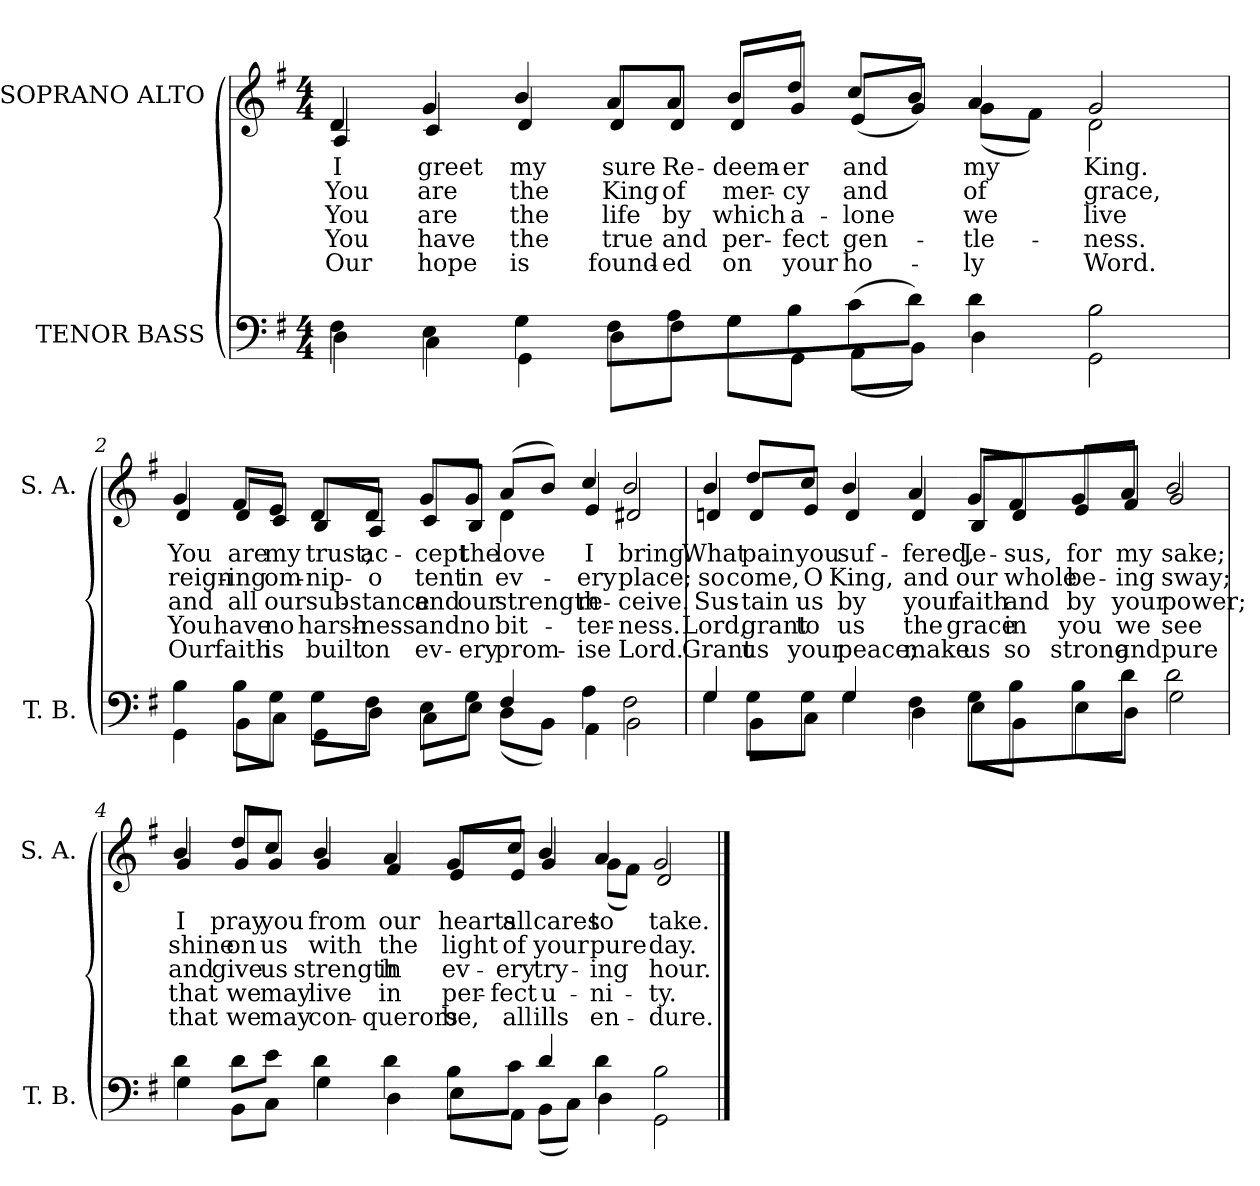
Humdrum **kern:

**kern	**kern	**text	**text	**text	**text	**text
*part2	*part1	*part1	*part1	*part1	*part1	*part1
*staff2	*staff1	*staff1	*staff1	*staff1	*staff1	*staff1
*I"TENOR BASS	*I"SOPRANO ALTO	*	*	*	*	*
*I'T. B.	*I'S. A.	*	*	*	*	*
!!LO:PB:g=z
*clefF4	*clefG2	*	*	*	*	*
*k[f#]	*k[f#]	*	*	*	*	*
*G:	*G:	*	*	*	*	*
*M4/4	*M4/4	*	*	*	*	*
=1	=1	=1	=1	=1	=1	=1
*^	*	*	*	*	*	*
!	!	!LO:TX:b:cj:t=1	!	!	!	!	!
!	!	!LO:TX:b:cj:t=2	!	!	!	!	!
!	!	!LO:TX:b:cj:t=3	!	!	!	!	!
!	!	!LO:TX:b:cj:t=4	!	!	!	!	!
!	!	!LO:TX:b:cj:t=5	!	!	!	!	!
!	!	!	!LO:LY:b:color=#000000	!LO:LY:b:color=#000000	!LO:LY:b:color=#000000	!LO:LY:b:color=#000000	!LO:LY:b:color=#000000
*	*	*^	*	*	*	*	*
4F#i\	4Di\	4di/	4Ai/	I	You	You	You	Our
!	!	!	!	!LO:LY:b:color=#000000	!LO:LY:b:color=#000000	!LO:LY:b:color=#000000	!LO:LY:b:color=#000000	!LO:LY:b:color=#000000
4Ei\	4Ci\	4gi/	4ci/	greet	are	are	have	hope
!	!	!	!	!LO:LY:b:color=#000000	!LO:LY:b:color=#000000	!LO:LY:b:color=#000000	!LO:LY:b:color=#000000	!LO:LY:b:color=#000000
4Gi\	4GGi\	4bi/	4di/	my	the	the	the	is
!	!	!	!	!LO:LY:b:color=#000000	!LO:LY:b:color=#000000	!LO:LY:b:color=#000000	!LO:LY:b:color=#000000	!LO:LY:b:color=#000000
8F#i\L	8Di\L	8ai/L	8di/L	sure	King	life	true	found-
!	!	!	!	!LO:LY:b:color=#000000	!LO:LY:b:color=#000000	!LO:LY:b:color=#000000	!LO:LY:b:color=#000000	!LO:LY:b:color=#000000
8Ai\	8F#i\J	8ai/J	8di/J	Re-	of	by	and	-ed
!	!	!	!	!LO:LY:b:color=#000000	!LO:LY:b:color=#000000	!LO:LY:b:color=#000000	!LO:LY:b:color=#000000	!LO:LY:b:color=#000000
8Gi\	8Gi\L	8bi/L	8di/L	-deem-	mer-	which	per-	on
!	!	!	!	!LO:LY:b:color=#000000	!LO:LY:b:color=#000000	!LO:LY:b:color=#000000	!LO:LY:b:color=#000000	!LO:LY:b:color=#000000
8Bi\	8GGi\J	8ddi/J	8gi/J	-er	-cy	a-	-fect	your
!	!	!	!	!LO:LY:b:color=#000000	!LO:LY:b:color=#000000	!LO:LY:b:color=#000000	!LO:LY:b:color=#000000	!LO:LY:b:color=#000000
(8ci\	(8AAi\L	8cci/L	(8ei/L	and	and	-lone	gen-	ho-
8di\J)	8BBi\J)	8bi/J	8gi/J)	.	.	.	.	.
!	!	!	!	!LO:LY:b:color=#000000	!LO:LY:b:color=#000000	!LO:LY:b:color=#000000	!LO:LY:b:color=#000000	!LO:LY:b:color=#000000
4di\	4Di\	4ai/	(8gi\L	my	of	we	-tle-	-ly
.	.	.	8f#i\J)	.	.	.	.	.
!	!	!	!	!LO:LY:b:color=#000000	!LO:LY:b:color=#000000	!LO:LY:b:color=#000000	!LO:LY:b:color=#000000	!LO:LY:b:color=#000000
2Bi\	2GGi\	2gi/	2di\	King.	grace,	live	-ness.	Word.
!!LO:LB:g=z	!!
=2	=2	=2	=2	=2	=2	=2	=2	=2
!	!	!	!	!LO:LY:b:color=#000000	!LO:LY:b:color=#000000	!LO:LY:b:color=#000000	!LO:LY:b:color=#000000	!LO:LY:b:color=#000000
4Bi\	4GGi\	4gi/	4di/	You	reign-	and	You	Our
!	!	!	!	!LO:LY:b:color=#000000	!LO:LY:b:color=#000000	!LO:LY:b:color=#000000	!LO:LY:b:color=#000000	!LO:LY:b:color=#000000
8Bi\L	8BBi\L	8f#i/L	8di/L	are	-ing	all	have	faith
!	!	!	!	!LO:LY:b:color=#000000	!LO:LY:b:color=#000000	!LO:LY:b:color=#000000	!LO:LY:b:color=#000000	!LO:LY:b:color=#000000
8Gi\J	8Ci\J	8ei/J	8ci/J	my	om-	our	no	is
!	!	!	!	!LO:LY:b:color=#000000	!LO:LY:b:color=#000000	!LO:LY:b:color=#000000	!LO:LY:b:color=#000000	!LO:LY:b:color=#000000
8Gi\L	8GGi\L	8di/L	8Bi/L	trust;	-nip-	sub-	harsh-	built
!	!	!	!	!LO:LY:b:color=#000000	!LO:LY:b:color=#000000	!LO:LY:b:color=#000000	!LO:LY:b:color=#000000	!LO:LY:b:color=#000000
8F#i\J	8Di\J	8di/J	8Ai/J	ac-	-o	-stance	-ness	on
!	!	!	!	!LO:LY:b:color=#000000	!LO:LY:b:color=#000000	!LO:LY:b:color=#000000	!LO:LY:b:color=#000000	!LO:LY:b:color=#000000
8Ei\L	8Ci\L	8gi/L	8ci/L	-cept	tent	and	and	ev-
!	!	!	!	!LO:LY:b:color=#000000	!LO:LY:b:color=#000000	!LO:LY:b:color=#000000	!LO:LY:b:color=#000000	!LO:LY:b:color=#000000
8Gi\J	8Ei\J	8gi/J	8Bi/J	the	in	our	no	-ery
!	!	!	!	!LO:LY:b:color=#000000	!LO:LY:b:color=#000000	!LO:LY:b:color=#000000	!LO:LY:b:color=#000000	!LO:LY:b:color=#000000
4F#i/	(8Di\L	(8ai/L	4di\	love	ev-	strength	bit-	prom-
.	8BBi\J)	8bi/J)	.	.	.	.	.	.
!	!	!	!	!LO:LY:b:color=#000000	!LO:LY:b:color=#000000	!LO:LY:b:color=#000000	!LO:LY:b:color=#000000	!LO:LY:b:color=#000000
4Ai\	4AAi\	4cci/	4ei/	I	-ery	re-	-ter-	-ise
!	!	!	!	!LO:LY:b:color=#000000	!LO:LY:b:color=#000000	!LO:LY:b:color=#000000	!LO:LY:b:color=#000000	!LO:LY:b:color=#000000
2F#i\	2BBi\	2bi/	2d#Xi/	bring.	place;	-ceive.	-ness.	Lord.
!!LO:LB:g=z	!!
=3	=3	=3	=3	=3	=3	=3	=3	=3
!	!	!	!	!LO:LY:b:color=#000000	!LO:LY:b:color=#000000	!LO:LY:b:color=#000000	!LO:LY:b:color=#000000	!LO:LY:b:color=#000000
4Gi/	4Gi\	4bi/	4dni/	What	so	Sus-	Lord,	Grant
!	!	!	!	!LO:LY:b:color=#000000	!LO:LY:b:color=#000000	!LO:LY:b:color=#000000	!LO:LY:b:color=#000000	!LO:LY:b:color=#000000
8Gi\L	8BBi\L	8ddi/L	8di/L	pain	come,	-tain	grant	us
!	!	!	!	!LO:LY:b:color=#000000	!LO:LY:b:color=#000000	!LO:LY:b:color=#000000	!LO:LY:b:color=#000000	!LO:LY:b:color=#000000
8Gi\J	8Ci\J	8cci/J	8ei/J	you	O	us	to	your
!	!	!	!	!LO:LY:b:color=#000000	!LO:LY:b:color=#000000	!LO:LY:b:color=#000000	!LO:LY:b:color=#000000	!LO:LY:b:color=#000000
4Gi/	4Gi\	4bi/	4di/	suf-	King,	by	us	peace;
!	!	!	!	!LO:LY:b:color=#000000	!LO:LY:b:color=#000000	!LO:LY:b:color=#000000	!LO:LY:b:color=#000000	!LO:LY:b:color=#000000
4F#i\	4Di\	4ai/	4di/	-fered,	and	your	the	make
!	!	!	!	!LO:LY:b:color=#000000	!LO:LY:b:color=#000000	!LO:LY:b:color=#000000	!LO:LY:b:color=#000000	!LO:LY:b:color=#000000
8Gi\L	8Ei\L	8gi/L	8Bi/L	Je-	our	faith	grace	us
!	!	!	!	!LO:LY:b:color=#000000	!LO:LY:b:color=#000000	!LO:LY:b:color=#000000	!LO:LY:b:color=#000000	!LO:LY:b:color=#000000
8Bi\	8BBi\J	8f#i/J	8di/	-sus,	whole	and	in	so
!	!	!	!	!LO:LY:b:color=#000000	!LO:LY:b:color=#000000	!LO:LY:b:color=#000000	!LO:LY:b:color=#000000	!LO:LY:b:color=#000000
8Bi\	8Ei\L	8gi/L	8ei/	for	be-	by	you	strong
!	!	!	!	!LO:LY:b:color=#000000	!LO:LY:b:color=#000000	!LO:LY:b:color=#000000	!LO:LY:b:color=#000000	!LO:LY:b:color=#000000
8di\J	8Di\J	8ai/J	8f#i/J	my	-ing	your	we	and
!	!	!	!	!LO:LY:b:color=#000000	!LO:LY:b:color=#000000	!LO:LY:b:color=#000000	!LO:LY:b:color=#000000	!LO:LY:b:color=#000000
2di\	2Gi\	2bi/	2gi/	sake;	sway;	power;	see	pure
!!LO:LB:g=z	!!
=4	=4	=4	=4	=4	=4	=4	=4	=4
!	!	!	!	!LO:LY:b:color=#000000	!LO:LY:b:color=#000000	!LO:LY:b:color=#000000	!LO:LY:b:color=#000000	!LO:LY:b:color=#000000
4di\	4Gi\	4bi/	4gi/	I	shine	and	that	that
!	!	!	!	!LO:LY:b:color=#000000	!LO:LY:b:color=#000000	!LO:LY:b:color=#000000	!LO:LY:b:color=#000000	!LO:LY:b:color=#000000
8di\L	8BBi\L	8ddi/L	8gi/L	pray	on	give	we	we
!	!	!	!	!LO:LY:b:color=#000000	!LO:LY:b:color=#000000	!LO:LY:b:color=#000000	!LO:LY:b:color=#000000	!LO:LY:b:color=#000000
8ei\J	8Ci\J	8cci/J	8gi/J	you	us	us	may	may
!	!	!	!	!LO:LY:b:color=#000000	!LO:LY:b:color=#000000	!LO:LY:b:color=#000000	!LO:LY:b:color=#000000	!LO:LY:b:color=#000000
4di\	4Gi\	4bi/	4gi/	from	with	strength	live	con-
!	!	!	!	!LO:LY:b:color=#000000	!LO:LY:b:color=#000000	!LO:LY:b:color=#000000	!LO:LY:b:color=#000000	!LO:LY:b:color=#000000
4di\	4Di\	4ai/	4f#i/	our	the	in	in	-querors
!	!	!	!	!LO:LY:b:color=#000000	!LO:LY:b:color=#000000	!LO:LY:b:color=#000000	!LO:LY:b:color=#000000	!LO:LY:b:color=#000000
8Bi\L	8Ei\L	8gi/L	8ei/L	hearts	light	ev-	per-	be,
!	!	!	!	!LO:LY:b:color=#000000	!LO:LY:b:color=#000000	!LO:LY:b:color=#000000	!LO:LY:b:color=#000000	!LO:LY:b:color=#000000
8ci\J	8AAi\J	8cci/J	8ei/J	all	of	-ery	-fect	all
!	!	!	!	!LO:LY:b:color=#000000	!LO:LY:b:color=#000000	!LO:LY:b:color=#000000	!LO:LY:b:color=#000000	!LO:LY:b:color=#000000
4di/	(8BBi\L	4bi/	4gi/	cares	your	try-	u-	ills
.	8Ci\J)	.	.	.	.	.	.	.
!	!	!	!	!LO:LY:b:color=#000000	!LO:LY:b:color=#000000	!LO:LY:b:color=#000000	!LO:LY:b:color=#000000	!LO:LY:b:color=#000000
4di\	4Di\	4ai/	(8gi\L	to	pure	-ing	-ni-	en-
.	.	.	8f#i\J)	.	.	.	.	.
!	!	!	!	!LO:LY:b:color=#000000	!LO:LY:b:color=#000000	!LO:LY:b:color=#000000	!LO:LY:b:color=#000000	!LO:LY:b:color=#000000
2Bi\	2GGi\	2gi/	2di/	take.	day.	hour.	-ty.	-dure.
*v	*v	*	*	*	*	*	*	*
*	*v	*v	*	*	*	*	*
==	==	==	==	==	==	==
*-	*-	*-	*-	*-	*-	*-
